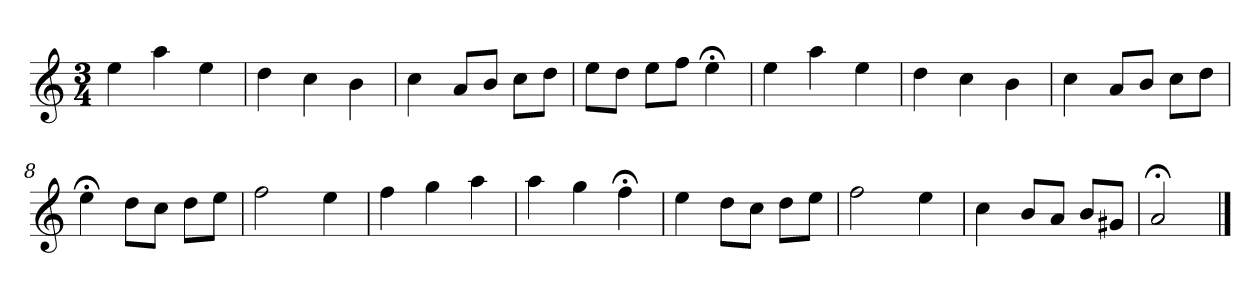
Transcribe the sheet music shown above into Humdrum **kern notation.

**kern
*part1
*staff1
*k[]
*a:
*M3/4
*MM120
=1
4ee
4aa
4ee
=2
4dd
4cc
4b
=3
4cc
8aL
8bJ
8ccL
8ddJ
=4
8eeL
8ddJ
8eeL
8ffJ
4ee;<
=5
4ee
4aa
4ee
=6
4dd
4cc
4b
=7
4cc
8aL
8bJ
8ccL
8ddJ
=8
4ee;<
8ddL
8ccJ
8ddL
8eeJ
=9
2ff
4ee
=10
4ff
4gg
4aa
=11
4aa
4gg
4ff;<
=12
4ee
8ddL
8ccJ
8ddL
8eeJ
=13
2ff
4ee
=14
4cc
8bL
8aJ
8bL
8g#XJ
=15
2a;<
==
*-
